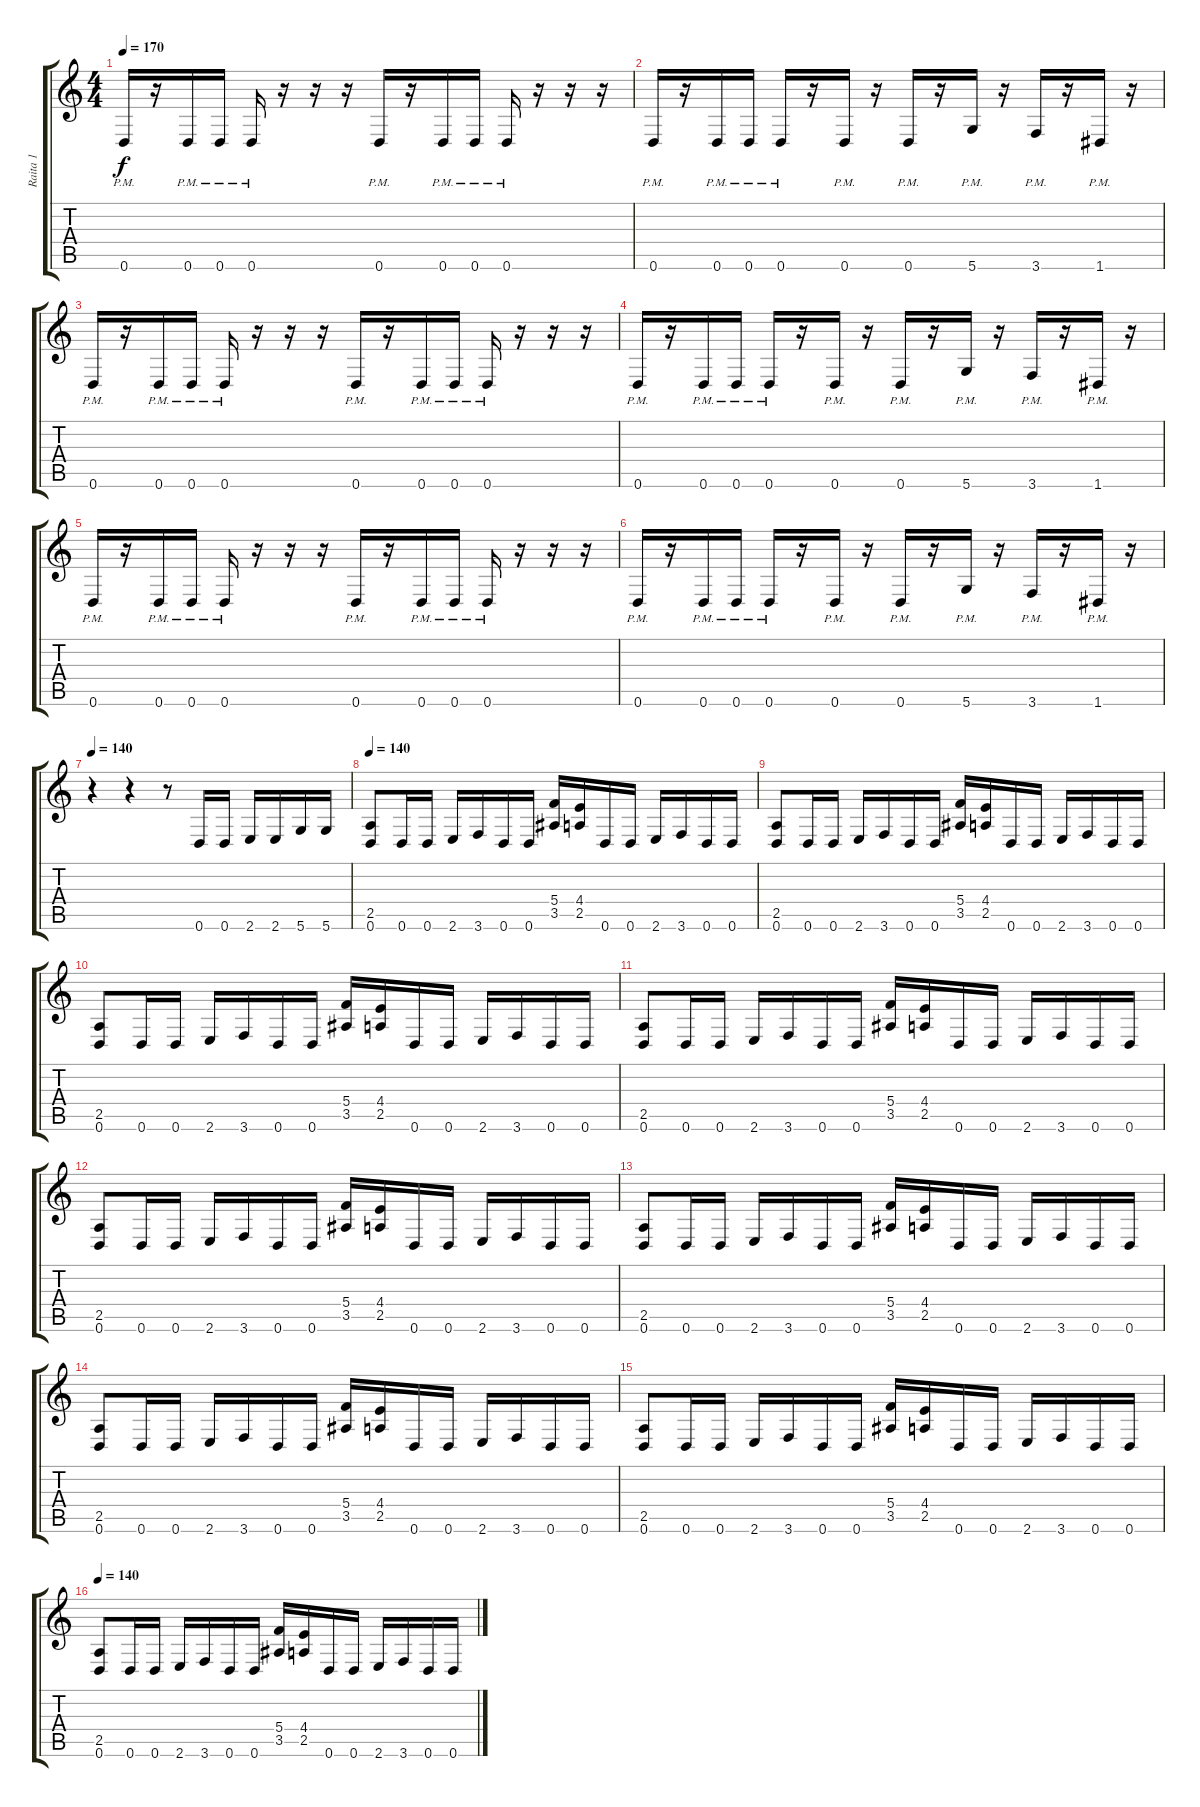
\track ("Raita 1" "Raita 1") {instrument distortionguitar}
\staff {score tabs}
\tuning (D4 A3 F3 C3 G2 D2) {hide}
\ts (4 4)
\tempo 170
\clef g2
\ks c
0.6{pm}.16{dy f} r.16 0.6{pm}.16 0.6{pm}.16 0.6{pm}.16 r.16 r.16 r.16 0.6{pm}.16 r.16 0.6{pm}.16 0.6{pm}.16 0.6{pm}.16 r.16 r.16 r.16 |
0.6{pm}.16 r.16 0.6{pm}.16 0.6{pm}.16 0.6{pm}.16 r.16 0.6{pm}.16 r.16 0.6{pm}.16 r.16 5.6{pm}.16 r.16 3.6{pm}.16 r.16 1.6{pm}.16 r.16 |
0.6{pm}.16 r.16 0.6{pm}.16 0.6{pm}.16 0.6{pm}.16 r.16 r.16 r.16 0.6{pm}.16 r.16 0.6{pm}.16 0.6{pm}.16 0.6{pm}.16 r.16 r.16 r.16 |
0.6{pm}.16 r.16 0.6{pm}.16 0.6{pm}.16 0.6{pm}.16 r.16 0.6{pm}.16 r.16 0.6{pm}.16 r.16 5.6{pm}.16 r.16 3.6{pm}.16 r.16 1.6{pm}.16 r.16 |
0.6{pm}.16 r.16 0.6{pm}.16 0.6{pm}.16 0.6{pm}.16 r.16 r.16 r.16 0.6{pm}.16 r.16 0.6{pm}.16 0.6{pm}.16 0.6{pm}.16 r.16 r.16 r.16 |
0.6{pm}.16 r.16 0.6{pm}.16 0.6{pm}.16 0.6{pm}.16 r.16 0.6{pm}.16 r.16 0.6{pm}.16 r.16 5.6{pm}.16 r.16 3.6{pm}.16 r.16 1.6{pm}.16 r.16 |
\tempo 140
r.4 r.4 r.8 0.6.16 0.6.16 2.6.16 2.6.16 5.6.16 5.6.16 |
\tempo 140
(2.5 0.6).8 0.6.16 0.6.16 2.6.16 3.6.16 0.6.16 0.6.16 (5.4 3.5).16 (4.4 2.5).16 0.6.16 0.6.16 2.6.16 3.6.16 0.6.16 0.6.16 |
(2.5 0.6).8 0.6.16 0.6.16 2.6.16 3.6.16 0.6.16 0.6.16 (5.4 3.5).16 (4.4 2.5).16 0.6.16 0.6.16 2.6.16 3.6.16 0.6.16 0.6.16 |
(2.5 0.6).8 0.6.16 0.6.16 2.6.16 3.6.16 0.6.16 0.6.16 (5.4 3.5).16 (4.4 2.5).16 0.6.16 0.6.16 2.6.16 3.6.16 0.6.16 0.6.16 |
(2.5 0.6).8 0.6.16 0.6.16 2.6.16 3.6.16 0.6.16 0.6.16 (5.4 3.5).16 (4.4 2.5).16 0.6.16 0.6.16 2.6.16 3.6.16 0.6.16 0.6.16 |
(2.5 0.6).8 0.6.16 0.6.16 2.6.16 3.6.16 0.6.16 0.6.16 (5.4 3.5).16 (4.4 2.5).16 0.6.16 0.6.16 2.6.16 3.6.16 0.6.16 0.6.16 |
(2.5 0.6).8 0.6.16 0.6.16 2.6.16 3.6.16 0.6.16 0.6.16 (5.4 3.5).16 (4.4 2.5).16 0.6.16 0.6.16 2.6.16 3.6.16 0.6.16 0.6.16 |
(2.5 0.6).8 0.6.16 0.6.16 2.6.16 3.6.16 0.6.16 0.6.16 (5.4 3.5).16 (4.4 2.5).16 0.6.16 0.6.16 2.6.16 3.6.16 0.6.16 0.6.16 |
(2.5 0.6).8 0.6.16 0.6.16 2.6.16 3.6.16 0.6.16 0.6.16 (5.4 3.5).16 (4.4 2.5).16 0.6.16 0.6.16 2.6.16 3.6.16 0.6.16 0.6.16 |
\tempo 140
(2.5 0.6).8 0.6.16 0.6.16 2.6.16 3.6.16 0.6.16 0.6.16 (5.4 3.5).16 (4.4 2.5).16 0.6.16 0.6.16 2.6.16 3.6.16 0.6.16 0.6.16
